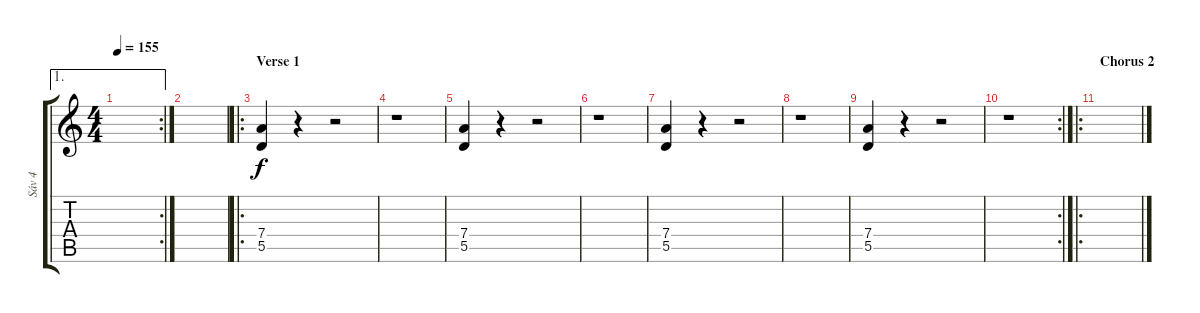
\track ("Sáv 4" "Sáv 4") {instrument overdrivenguitar}
\staff {score tabs}
\tuning (E4 B3 G3 D3 A2 E2) {hide}
\ae 1
\rc 2
\ts (4 4)
\tempo 155
\clef g2
\ks c
|
|
\ro
\section ("" "Verse 1")
(7.4 5.5).4 r.4 r.2 |
r.1 |
(7.4 5.5).4 r.4 r.2 |
r.1 |
(7.4 5.5).4 r.4 r.2 |
r.1 |
(7.4 5.5).4 r.4 r.2 |
\rc 2
r.1 |
\ro
\section ("" "Chorus 2")
